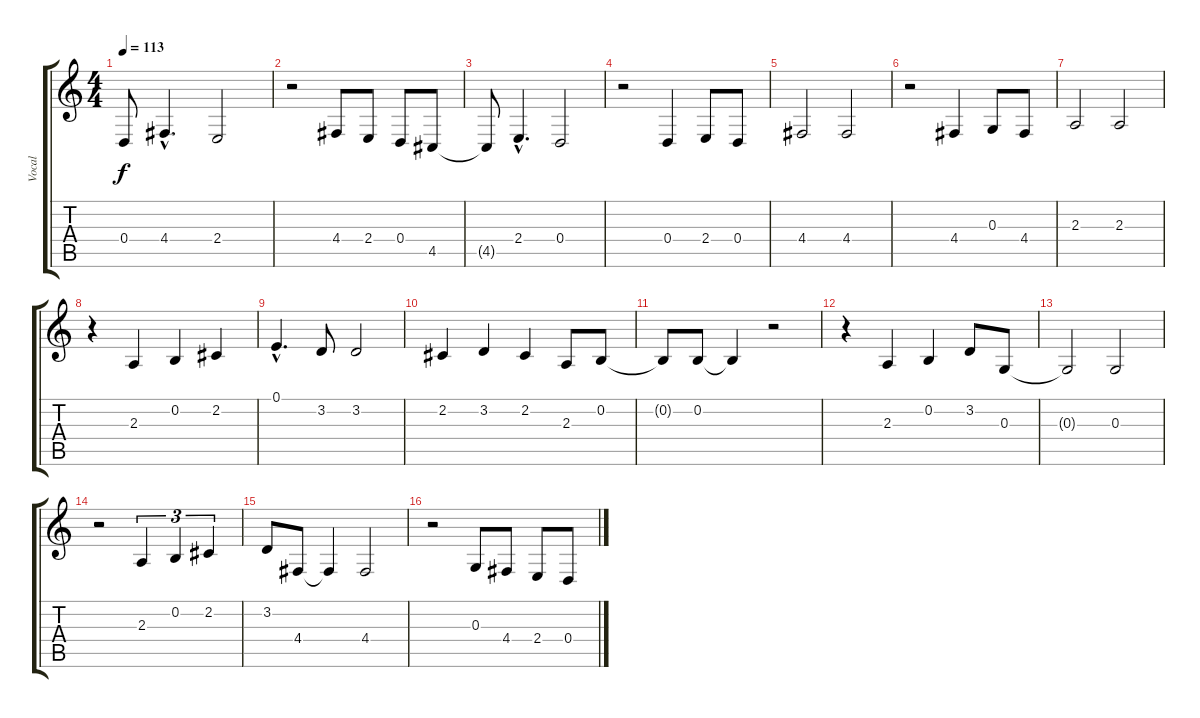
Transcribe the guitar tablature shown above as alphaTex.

\track ("Vocal" "Vocal") {instrument piccolo}
\staff {score tabs}
\tuning (E4 B3 G3 D3 A2 E2) {hide}
\ts (4 4)
\tempo 113
\clef g2
\ks c
0.4{t}.8{dy f} 4.4{hac}.4{d} 2.4.2 |
r.2 4.4.8 2.4.8 0.4.8 4.5.8 |
4.5{t}.8 2.4{hac}.4{d} 0.4.2 |
r.2 0.4.4 2.4.8 0.4.8 |
4.4.2 4.4.2 |
r.2 4.4.4 0.3.8 4.4.8 |
2.3.2 2.3.2 |
r.4 2.3.4 0.2.4 2.2.4 |
0.1{hac}.4{d} 3.2.8 3.2.2 |
2.2.4 3.2.4 2.2.4 2.3.8 0.2.8 |
0.2{t}.8 0.2.8 0.2{t}.4 r.2 |
r.4 2.3.4 0.2.4 3.2.8 0.3.8 |
0.3{t}.2 0.3.2 |
r.2 2.3.4{tu (3 2)} 0.2.4{tu (3 2)} 2.2.4{tu (3 2)} |
3.2.8 4.4.8 4.4{t}.4 4.4.2 |
r.2 0.3.8 4.4.8 2.4.8 0.4.8
